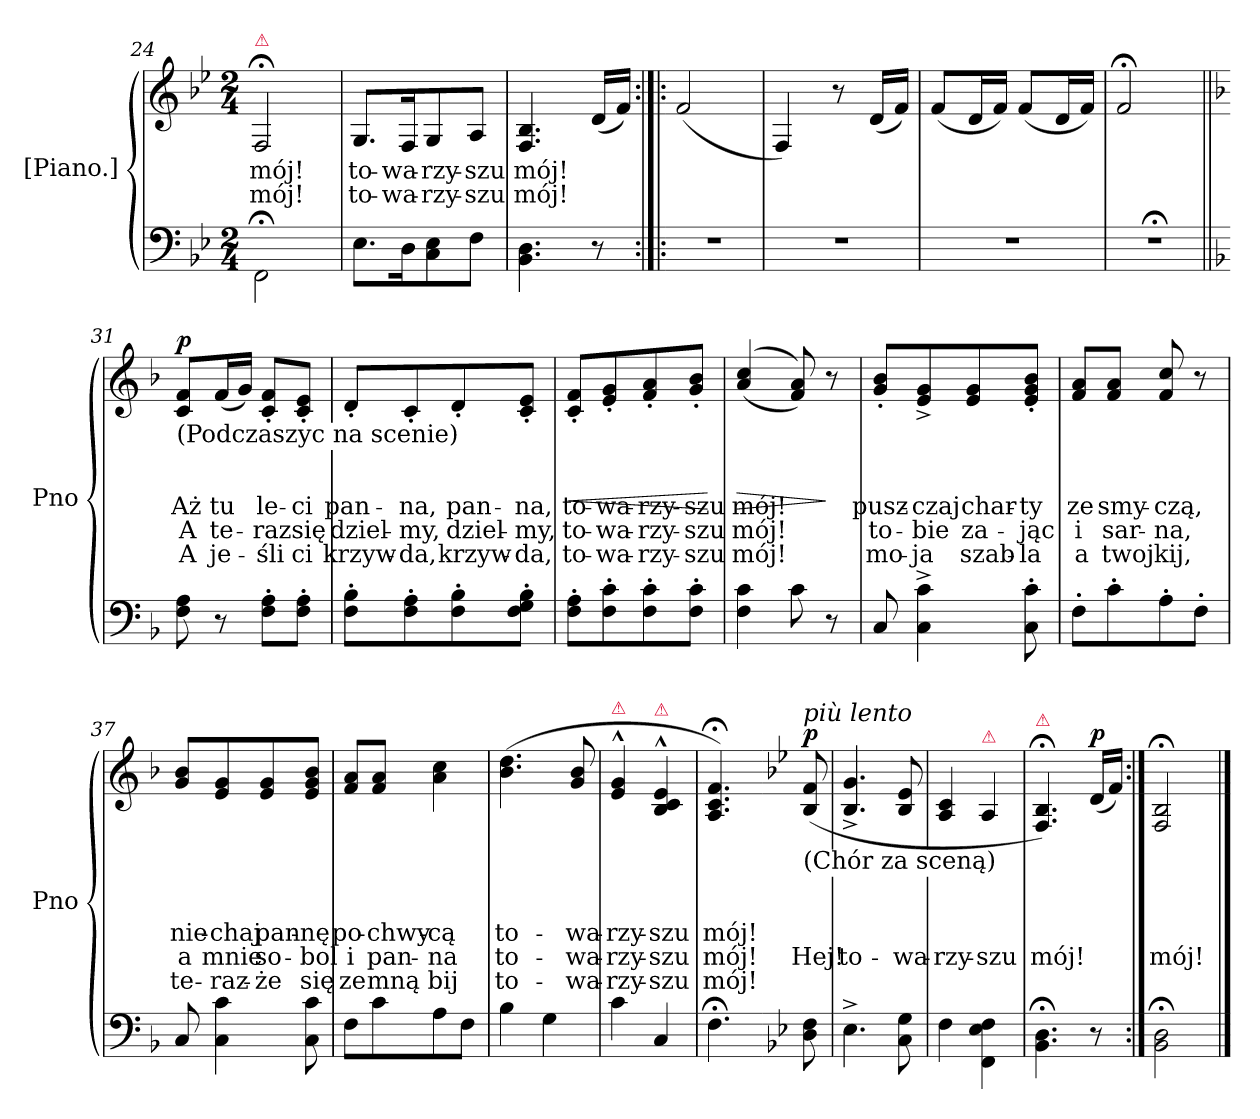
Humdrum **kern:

**kern	**kern	**text	**text	**text	**text	**text	**dynam
*part1	*part1	*part1	*part1	*part1	*part1	*part1	*part1
*staff2	*staff1	*staff1	*staff1	*staff1	*staff1	*staff1	*staff1/2
*I"[Piano.]	*	*	*	*	*	*	*
*I'Pno	*	*	*	*	*	*	*
*clefF4	*clefG2	*	*	*	*	*	*
*k[b-e-]	*k[b-e-]	*	*	*	*	*	*
*B-:	*B-:	*	*	*	*	*	*
*M2/4	*M2/4	*	*	*	*	*	*
=24	=24	=24	=24	=24	=24	=24	=24
!	!LO:TX:a:color=crimson:t=⚠	!	!	!	!	!	!
2FF;\	2F;</	mój!	mój!	.	.	.	.
=25	=25	=25	=25	=25	=25	=25	=25
8.E-\L	8.G/L	to-	to-	.	.	.	.
16D\K	16F/K	-wa-	-wa-	.	.	.	.
8C\ 8E-\	8G/	-rzy-	-rzy-	.	.	.	.
8F\J	8A/J	-szu	-szu	.	.	.	.
=26	=26	=26	=26	=26	=26	=26	=26
4.BB-\ 4.D\	4.F/ 4.B-/	mój!	mój!	.	.	.	.
8r	(16d/LL	.	.	.	.	.	.
.	16f/JJ)	.	.	.	.	.	.
=27:|!|:	=27:|!|:	=27:|!|:	=27:|!|:	=27:|!|:	=27:|!|:	=27:|!|:	=27:|!|:
2r	(2f/	.	.	.	.	.	.
=28	=28	=28	=28	=28	=28	=28	=28
2r	4F/)	.	.	.	.	.	.
.	8r	.	.	.	.	.	.
.	(16d/LL	.	.	.	.	.	.
.	16f/JJ)	.	.	.	.	.	.
=29	=29	=29	=29	=29	=29	=29	=29
2r	(8f/L	.	.	.	.	.	.
.	16d/L	.	.	.	.	.	.
.	16f/JJ)	.	.	.	.	.	.
.	(8f/L	.	.	.	.	.	.
.	16d/L	.	.	.	.	.	.
.	16f/JJ)	.	.	.	.	.	.
=30	=30	=30	=30	=30	=30	=30	=30
2r;<	2f;</	.	.	.	.	.	.
=31||	=31||	=31||	=31||	=31||	=31||	=31||	=31||
*k[b-]	*k[b-]	*	*	*	*	*	*
!	!LO:TX:b:t=(Podczaszyc na scenie)	!	!	!	!	!	!
8F\ 8A\	8c/ 8f/L	.	.	Aż	A	A	p
8r	(16f/L	.	.	tu	te-	je-	.
.	16g/JJ)	.	.	.	.	.	.
8F'\ 8A'\L	8c'/ 8f'/L	.	.	le-	-raz	-śli	.
8F'\ 8A'\J	8c'/ 8e'/J	.	.	-ci	się	ci	.
=32	=32	=32	=32	=32	=32	=32	=32
8F'\ 8B-'\L	8d'/L	.	.	pan-	dziel-	krzyw-	.
8F'\ 8A'\	8c'/	.	.	-na,	-my,	-da,	.
8F'\ 8B-'\	8d'/	.	.	pan-	dziel-	krzyw-	.
8F'\ 8G'\ 8B-'\J	8c'/ 8e'/J	.	.	-na,	-my,	-da,	.
=33	=33	=33	=33	=33	=33	=33	=33
8F'\ 8A'\L	8c'/ 8f'/L	.	.	to-	to-	to-	<
8F'\ 8c'\	8e'/ 8g'/	.	.	wa-	-wa-	-wa-	.
8F'\ 8c'\	8f'/ 8a'/	.	.	-rzy-	-rzy-	-rzy-	.
8F'\ 8c'\J	8g'/ 8b-'/J	.	.	-szu	-szu	-szu	.
.	.	.	.	.	.	.	[
=34	=34	=34	=34	=34	=34	=34	=34
4F\ 4c\	(<(>4a/ 4cc/	.	.	mój!	mój!	mój!	>
8c\	8f/ 8a/))	.	.	.	.	.	.
8r	8r	.	.	.	.	.	]
=35	=35	=35	=35	=35	=35	=35	=35
8C/	8g'/ 8b-'/L	.	.	pusz-	to-	mo-	.
4C^\ 4c^\	8e^/ 8g^/	.	.	-czaj	-bie	-ja	.
.	8e/ 8g/	.	.	char-	za-	szab-	.
8C'\ 8c'\	8e'/ 8g'/ 8b-'/J	.	.	-ty	-jąc	-la	.
=36	=36	=36	=36	=36	=36	=36	=36
8F'\L	8f/ 8a/L	.	.	ze	i	a	.
8c'\	8f/ 8a/J	.	.	smy-	sar-	twoj	.
8A'\	8f/ 8cc/	.	.	-czą,	-na,	kij,	.
8F'\J	8r	.	.	.	.	.	.
=37	=37	=37	=37	=37	=37	=37	=37
8C/	8g/ 8b-/L	.	.	nie-	a	te-	.
4C\ 4c\	8e/ 8g/	.	.	-chaj	mnie	-raz-	.
.	8e/ 8g/	.	.	pan-	so-	-że	.
8C\ 8c\	8e/ 8g/ 8b-/J	.	.	-nę	-bol	się	.
=38	=38	=38	=38	=38	=38	=38	=38
8F\L	8f/ 8a/L	.	.	po-	i	ze	.
8c\	8f/ 8a/J	.	.	-chwy-	pan-	mną	.
8A\	4a\ 4cc\	.	.	-cą	-na	bij	.
8F\J	.	.	.	.	.	.	.
=39	=39	=39	=39	=39	=39	=39	=39
4B-\	(4.b-\ 4.dd\	.	.	to-	to-	to-	.
4G\	.	.	.	.	.	.	.
.	8g/ 8b-/	.	.	-wa-	-wa-	-wa-	.
=40	=40	=40	=40	=40	=40	=40	=40
!	!LO:TX:a:color=crimson:t=⚠	!	!	!	!	!	!
4c\	4e^^</ 4g^^</	.	.	-rzy-	-rzy-	-rzy-	.
!	!LO:TX:a:color=crimson:t=⚠	!	!	!	!	!	!
4C/	4B-^^</ 4c^^</ 4e^^</	.	.	-szu	-szu	-szu	.
=41	=41	=41	=41	=41	=41	=41	=41
4.F;<\	4.A;</ 4.c;</ 4.f;</)	.	.	mój!	mój!	mój!	.
=-	=-	=-	=-	=-	=-	=-	=-
*k[b-e-]	*k[b-e-]	*	*	*	*	*	*
!	!LO:TX:a:i:t=più lento	!	!	!	!	!	!
!	!LO:TX:b:t=(Chór za sceną)	!	!	!	!	!	!
8D\ 8F\	(>8B-/ 8f/	.	.	.	Hej!	.	p
=42	=42	=42	=42	=42	=42	=42	=42
4.E-^\	4.B-^>/ 4.g^>/	.	.	.	to-	.	.
8C\ 8G\	8B-/ 8e-/	.	.	.	-wa-	.	.
=43	=43	=43	=43	=43	=43	=43	=43
4F\	4A/ 4c/	.	.	.	-rzy-	.	.
!	!LO:TX:a:color=crimson:t=⚠	!	!	!	!	!	!
4FF\ 4E-\ 4F\	4A/	.	.	.	-szu	.	.
=44	=44	=44	=44	=44	=44	=44	=44
!	!LO:TX:a:color=crimson:t=⚠	!	!	!	!	!	!
4.BB-;\ 4.D;\	4.F;</ 4.B-;</)	.	.	.	mój!	.	.
8r	(16d/LL	.	.	.	.	.	p
.	16f/JJ)	.	.	.	.	.	.
=45:|!	=45:|!	=45:|!	=45:|!	=45:|!	=45:|!	=45:|!	=45:|!
2BB-;\ 2D;\	2F;</ 2B-;</	.	.	.	mój!	.	.
==	==	==	==	==	==	==	==
*-	*-	*-	*-	*-	*-	*-	*-
